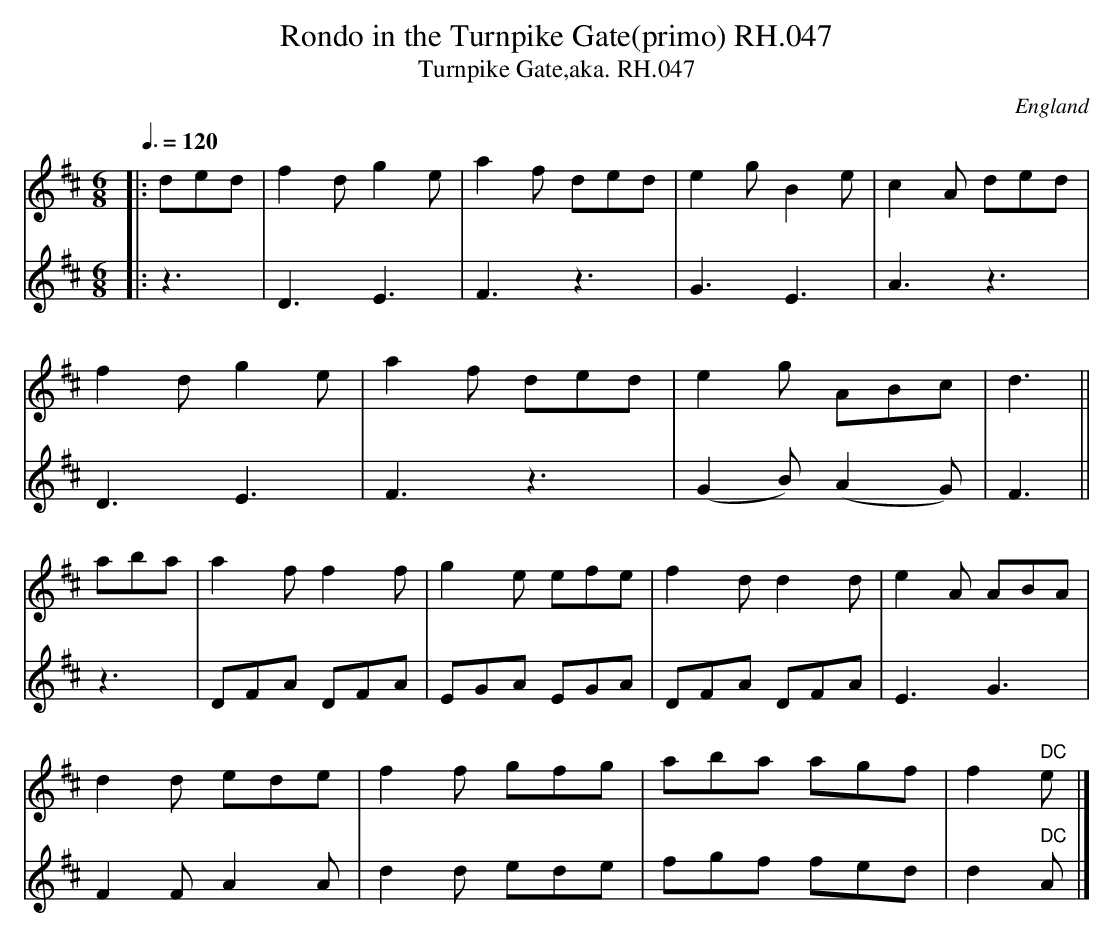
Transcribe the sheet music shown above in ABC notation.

X:1
T:Rondo in the Turnpike Gate(primo) RH.047
T:Turnpike Gate,aka. RH.047
O:England
M:6/8
L:1/8
Q:3/8=120
K:D
V:1
|:ded|f2d g2e|a2f ded|e2g B2e|c2A ded|!
f2d g2e|a2f ded|e2g ABc|d3||!
aba|a2f f2f|g2e efe|f2d d2d|e2A ABA|!
d2d ede|f2f gfg|aba agf|f2" DC"e|]
V:2
|:z3|D3 E3|F3 z3|G3 E3|A3 z3|!
D3 E3|F3 z3|(G2B) (A2G)|F3||!
z3|DFA DFA|EGA EGA|DFA DFA|E3 G3|!
F2F A2A|d2d ede|fgf fed|d2" DC"A|]
